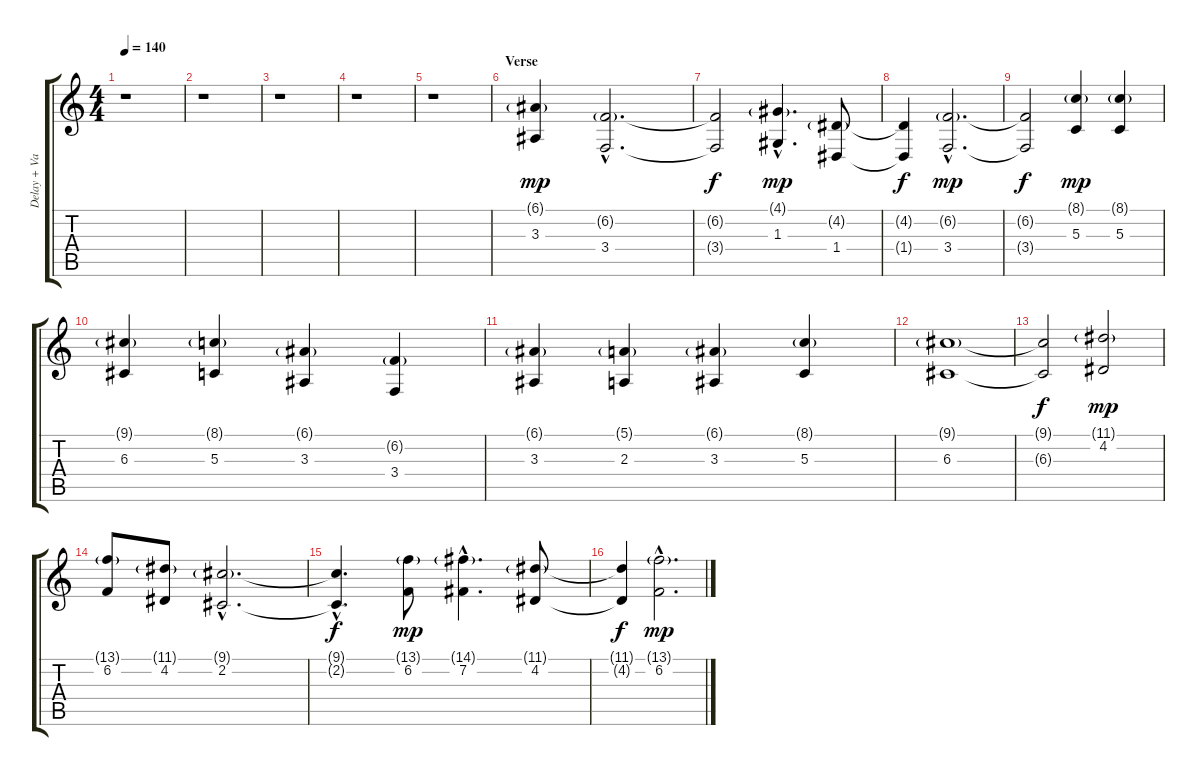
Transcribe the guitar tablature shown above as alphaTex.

\track ("Delay + Various" "Delay + Va") {instrument pad8sweep}
\staff {score tabs}
\tuning (E4 B3 G3 D3 A2 E2) {hide}
\ts (4 4)
\tempo 140
\clef g2
\ks c
r.1{dy f} |
\section ("" "")
r.1 |
r.1 |
r.1 |
r.1 |
\section ("" "Verse")
(6.1{g} 3.3).4{dy mp volume 8 instrument pad8sweep} (6.2{g hac} 3.4{hac}).2{d} |
(6.2{t} 3.4{t}).2{dy f} (4.1{g hac} 1.3{hac}).4{d dy mp} (4.2{g} 1.4).8 |
(4.2{t} 1.4{t}).4{dy f} (6.2{g hac} 3.4{hac}).2{d dy mp} |
(6.2{t} 3.4{t}).2{dy f} (8.1{g} 5.3).4{dy mp} (8.1{g} 5.3).4 |
(9.1{g} 6.3).4 (8.1{g} 5.3).4 (6.1{g} 3.3).4 (6.2{g} 3.4).4 |
(6.1{g} 3.3).4 (5.1{g} 2.3).4 (6.1{g} 3.3).4 (8.1{g} 5.3).4 |
\section ("" "")
(9.1{g} 6.3).1 |
\section ("" "")
(9.1{t} 6.3{t}).2{dy f} (11.1{g} 4.2).2{dy mp} |
(13.1{g} 6.2).8 (11.1{g} 4.2).8 (9.1{g hac} 2.2{hac}).2{d} |
(9.1{hac t} 2.2{hac t}).4{d dy f} (13.1{g} 6.2).8{dy mp} (14.1{g hac} 7.2{hac}).4{d} (11.1{g} 4.2).8 |
(11.1{t} 4.2{t}).4{dy f} (13.1{g hac} 6.2{hac}).2{d dy mp}
